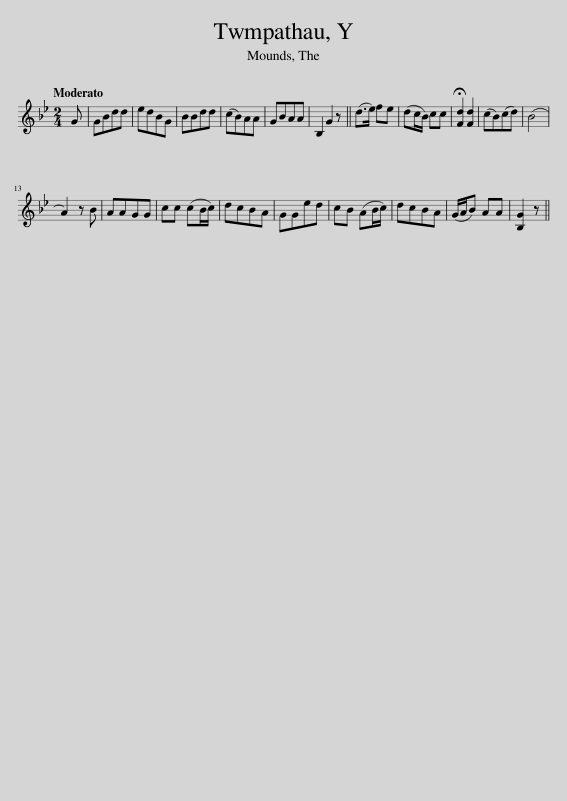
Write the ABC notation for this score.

X:1
L:1/8
Q:1/4=104
M:2/4
I:linebreak $
K:Gmin
V:1 treble
V:1
 G | GBdd | edBG | BBdd | (cB)AA | %5
 GBAA | B,2 G2 z || (d>e) fe | (dc/B/) cc | !fermata![Fd]2 [Fd]2 | %10
 (cB)(cd) | (B4 |$ A2) z B | AAGG | cc (cB/c/) | %15
 dcBA | GGed | cB (AB/c/) | dcBA | (G/A/B) AA | %20
 [B,G]2 z || %21
